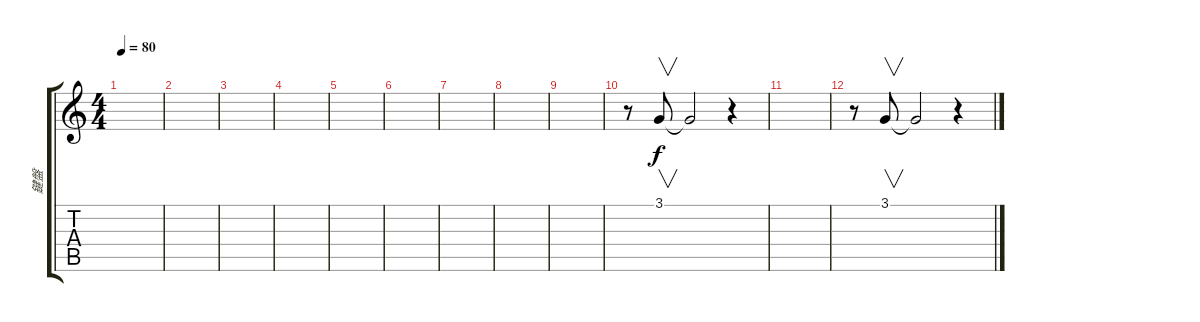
\track ("鍵盤" "鍵盤") {instrument fx4atmosphere}
\staff {score tabs}
\tuning (E4 B3 G3 D3 A2 E2) {hide}
\ts (4 4)
\tempo 80
\clef g2
\ks c
|
|
|
|
|
|
|
|
|
r.8 3.1.8{v} 3.1{t}.2 r.4 |
|
r.8 3.1.8{v} 3.1{t}.2 r.4
